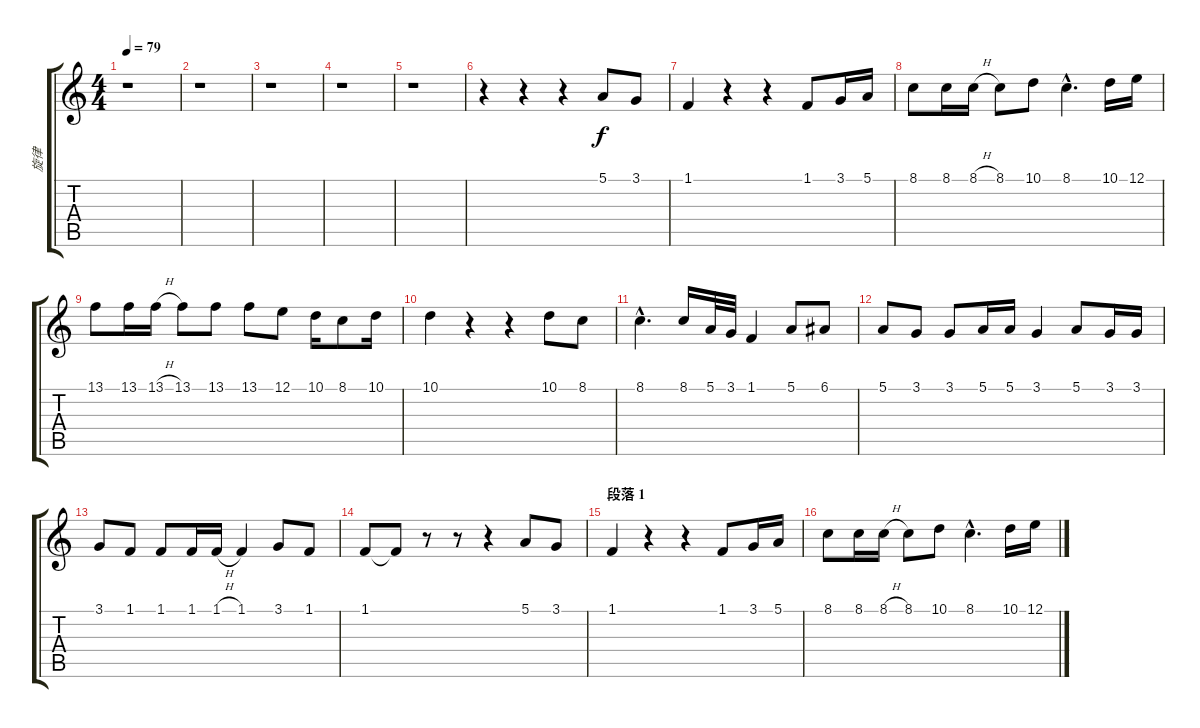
\track ("旋律" "旋律") {instrument lead3calliope}
\staff {score tabs}
\tuning (E4 B3 G3 D3 A2 E2) {hide}
\ts (4 4)
\tempo 79
\clef g2
\ks c
r.1{dy f instrument lead3calliope} |
r.1 |
r.1 |
r.1 |
r.1 |
r.4 r.4 r.4 5.1.8 3.1.8 |
1.1.4 r.4 r.4 1.1.8 3.1.16 5.1.16 |
8.1.8 8.1.16 8.1{h}.16 8.1.8 10.1.8 8.1{hac}.4{d} 10.1.16 12.1.16 |
13.1.8 13.1.16 13.1{h}.16 13.1.8 13.1.8 13.1.8 12.1.8 10.1.16 8.1.8 10.1.16 |
10.1.4 r.4 r.4 10.1.8 8.1.8 |
8.1{hac}.4{d} 8.1.16 5.1.32 3.1.32 1.1.4 5.1.8 6.1.8 |
5.1.8 3.1.8 3.1.8 5.1.16 5.1.16 3.1.4 5.1.8 3.1.16 3.1.16 |
3.1.8 1.1.8 1.1.8 1.1.16 1.1{h}.16 1.1.4 3.1.8 1.1.8 |
1.1.8 1.1{t}.8 r.8 r.8 r.4 5.1.8 3.1.8 |
\section ("" "段落 1")
1.1.4 r.4 r.4 1.1.8 3.1.16 5.1.16 |
8.1.8 8.1.16 8.1{h}.16 8.1.8 10.1.8 8.1{hac}.4{d} 10.1.16 12.1.16
